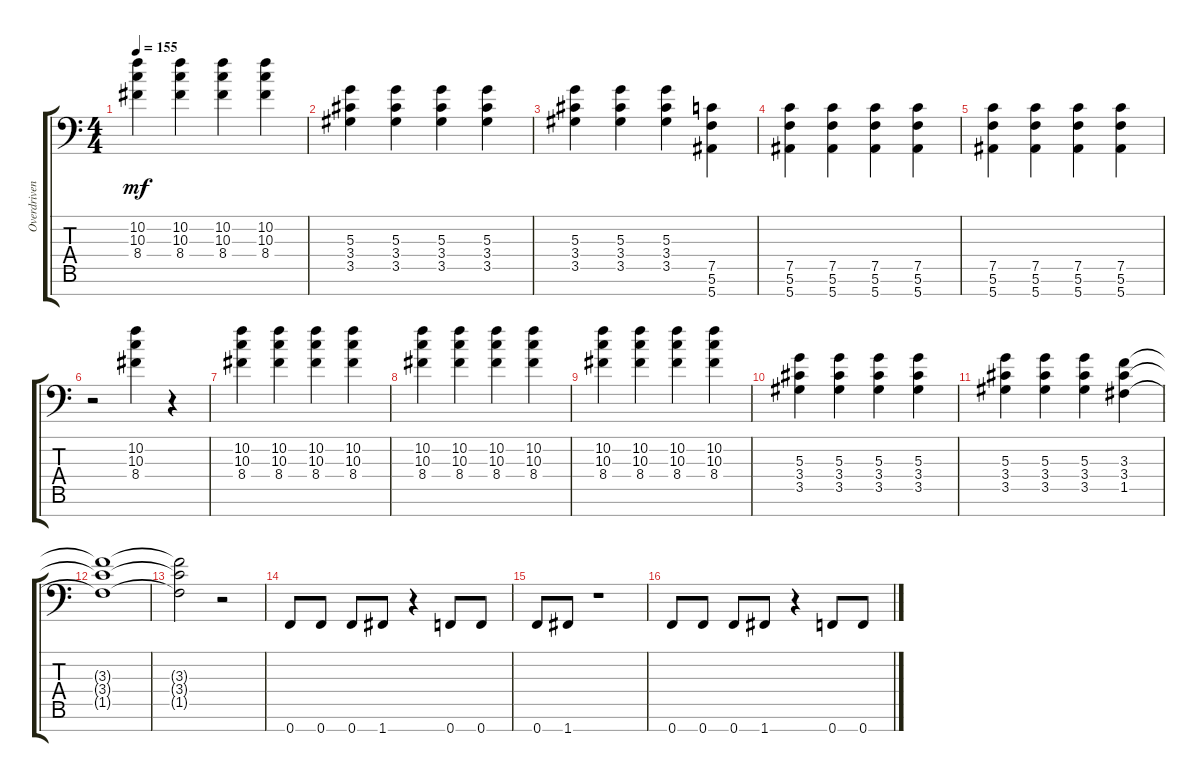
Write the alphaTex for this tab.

\track ("Overdriven Guitar" "Overdriven") {instrument overdrivenguitar}
\staff {score tabs}
\tuning (C4 G3 D3 Bb2 F2 C2 F1) {hide}
\ts (4 4)
\tempo 155
\clef f4
\ks c
(10.2 10.3 8.4).4{dy mf} (10.2 10.3 8.4).4 (10.2 10.3 8.4).4 (10.2 10.3 8.4).4 |
(5.3 3.4 3.5).4 (5.3 3.4 3.5).4 (5.3 3.4 3.5).4 (5.3 3.4 3.5).4 |
(5.3 3.4 3.5).4 (5.3 3.4 3.5).4 (5.3 3.4 3.5).4 (7.5 5.6 5.7).4 |
(7.5 5.6 5.7).4 (7.5 5.6 5.7).4 (7.5 5.6 5.7).4 (7.5 5.6 5.7).4 |
(7.5 5.6 5.7).4 (7.5 5.6 5.7).4 (7.5 5.6 5.7).4 (7.5 5.6 5.7).4 |
r.2 (10.2 10.3 8.4).4 r.4 |
(10.2 10.3 8.4).4 (10.2 10.3 8.4).4 (10.2 10.3 8.4).4 (10.2 10.3 8.4).4 |
(10.2 10.3 8.4).4 (10.2 10.3 8.4).4 (10.2 10.3 8.4).4 (10.2 10.3 8.4).4 |
(10.2 10.3 8.4).4 (10.2 10.3 8.4).4 (10.2 10.3 8.4).4 (10.2 10.3 8.4).4 |
(5.3 3.4 3.5).4 (5.3 3.4 3.5).4 (5.3 3.4 3.5).4 (5.3 3.4 3.5).4 |
(5.3 3.4 3.5).4 (5.3 3.4 3.5).4 (5.3 3.4 3.5).4 (3.3 3.4 1.5).4 |
(3.3{t} 3.4{t} 1.5{t}).1 |
(3.3{t} 3.4{t} 1.5{t}).2 r.2 |
0.7.8 0.7.8 0.7.8 1.7.8 r.4 0.7.8 0.7.8 |
0.7.8 1.7.8 r.1 |
0.7.8 0.7.8 0.7.8 1.7.8 r.4 0.7.8 0.7.8
